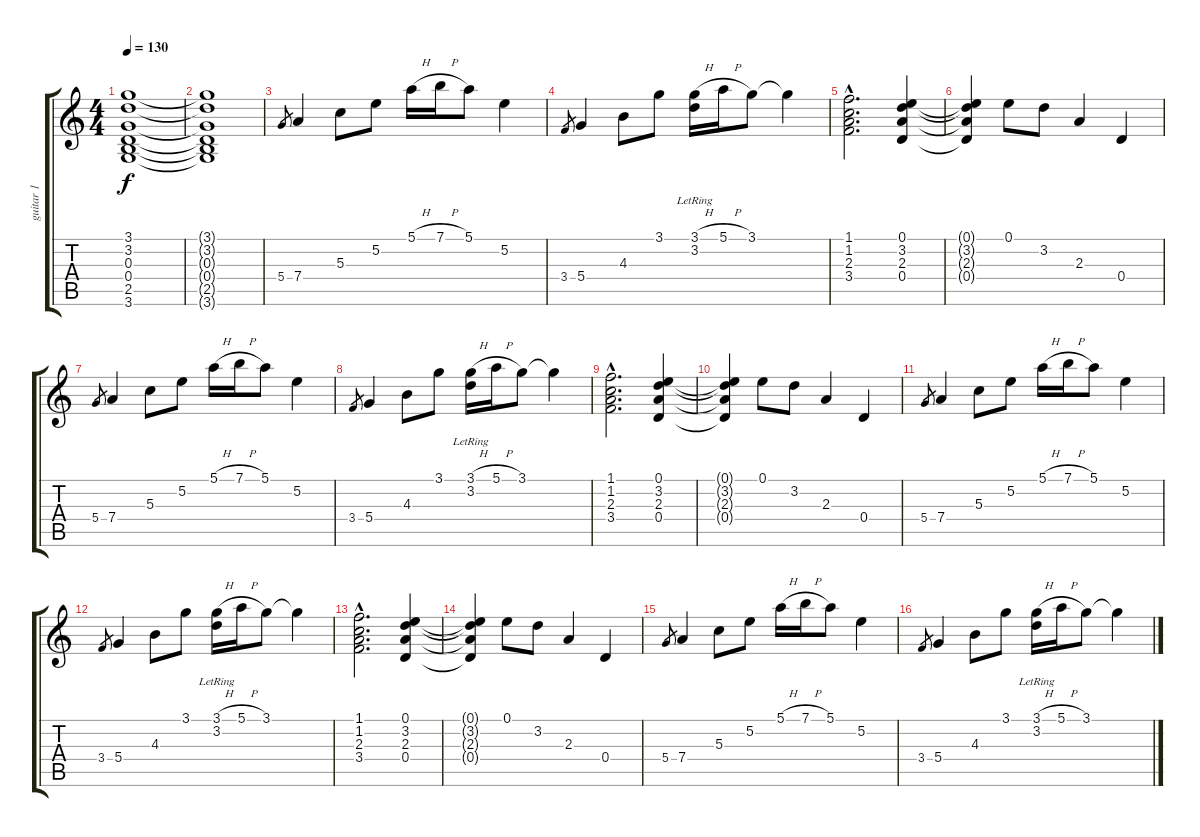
\track ("guitar 1" "guitar 1") {instrument acousticguitarsteel}
\staff {score tabs}
\tuning (E4 B3 G3 D3 A2 E2) {hide}
\ts (4 4)
\tempo 130
\clef g2
\ks c
(3.1 3.2 0.3 0.4 2.5 3.6).1{dy f} |
(3.1{t} 3.2{t} 0.3{t} 0.4{t} 2.5{t} 3.6{t}).1 |
5.4.8{gr} 7.4.4 5.3.8 5.2.8 5.1{h}.16 7.1{h}.16 5.1.8 5.2.4 |
3.4.8{gr} 5.4.4 4.3.8 3.1.8 (3.1{h} 3.2{lr}).16 5.1{h}.16 3.1.8 3.1{t}.4 |
(1.1{hac} 1.2{hac} 2.3{hac} 3.4{hac}).2{d} (0.1 3.2 2.3 0.4).4 |
(0.1{t} 3.2{t} 2.3{t} 0.4{t}).4 0.1.8 3.2.8 2.3.4 0.4.4 |
5.4.8{gr} 7.4.4 5.3.8 5.2.8 5.1{h}.16 7.1{h}.16 5.1.8 5.2.4 |
3.4.8{gr} 5.4.4 4.3.8 3.1.8 (3.1{h} 3.2{lr}).16 5.1{h}.16 3.1.8 3.1{t}.4 |
(1.1{hac} 1.2{hac} 2.3{hac} 3.4{hac}).2{d} (0.1 3.2 2.3 0.4).4 |
(0.1{t} 3.2{t} 2.3{t} 0.4{t}).4 0.1.8 3.2.8 2.3.4 0.4.4 |
5.4.8{gr} 7.4.4 5.3.8 5.2.8 5.1{h}.16 7.1{h}.16 5.1.8 5.2.4 |
3.4.8{gr} 5.4.4 4.3.8 3.1.8 (3.1{h} 3.2{lr}).16 5.1{h}.16 3.1.8 3.1{t}.4 |
(1.1{hac} 1.2{hac} 2.3{hac} 3.4{hac}).2{d} (0.1 3.2 2.3 0.4).4 |
(0.1{t} 3.2{t} 2.3{t} 0.4{t}).4 0.1.8 3.2.8 2.3.4 0.4.4 |
5.4.8{gr} 7.4.4 5.3.8 5.2.8 5.1{h}.16 7.1{h}.16 5.1.8 5.2.4 |
3.4.8{gr} 5.4.4 4.3.8 3.1.8 (3.1{h} 3.2{lr}).16 5.1{h}.16 3.1.8 3.1{t}.4
